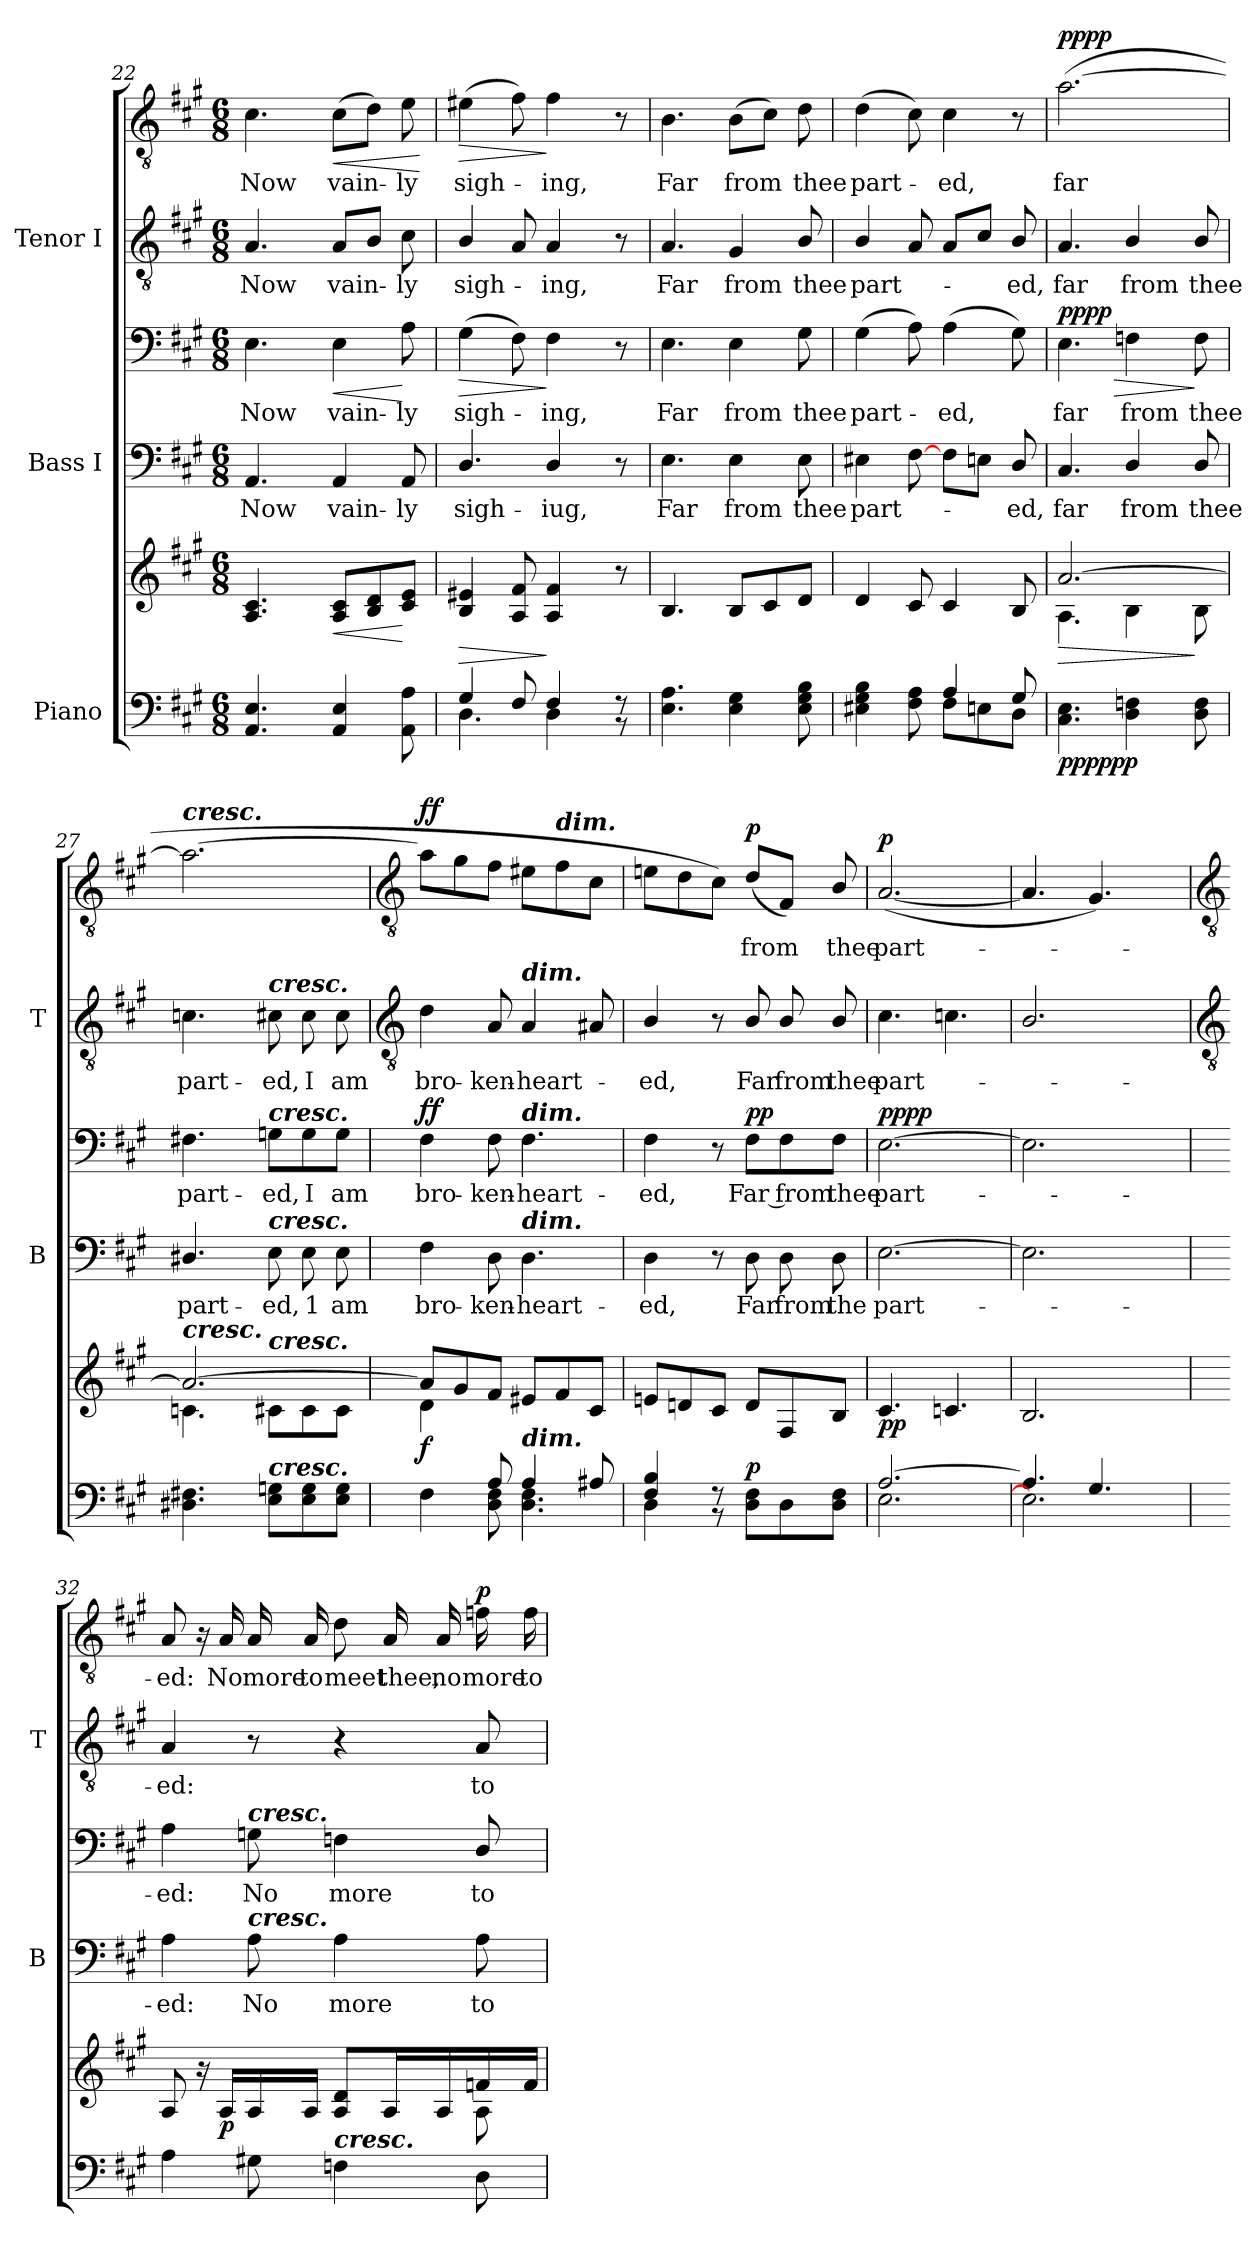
**kern	**kern	**dynam	**kern	**text	**kern	**text	**dynam	**kern	**text	**kern	**text	**dynam
*part3	*part3	*part3	*part2	*part2	*part2	*part2	*part2	*part1	*part1	*part1	*part1	*part1
*staff6	*staff5	*staff5/6	*staff4	*staff4	*staff3	*staff3	*staff3/4	*staff2	*staff2	*staff1	*staff1	*staff1/2
*I"Piano	*	*	*I"Bass I	*	*	*	*	*I"Tenor I	*	*	*	*
*	*	*	*I'B	*	*	*	*	*I'T	*	*	*	*
!!LO:LB:g=z
*clefF4	*clefG2	*	*clefF4	*	*clefF4	*	*	*clefGv2	*	*clefGv2	*	*
*k[f#c#g#]	*k[f#c#g#]	*	*k[f#c#g#]	*	*k[f#c#g#]	*	*	*k[f#c#g#]	*	*k[f#c#g#]	*	*
*A:	*A:	*	*A:	*	*A:	*	*	*A:	*	*A:	*	*
*M6/8	*M6/8	*	*M6/8	*	*M6/8	*	*	*M6/8	*	*M6/8	*	*
=22	=22	=22	=22	=22	=22	=22	=22	=22	=22	=22	=22	=22
*^	*^	*	*	*	*	*	*	*	*	*	*	*
!	!	!	!	!	!	!LO:LY:b	!	!LO:LY:b	!	!	!LO:LY:b	!	!LO:LY:b	!
4.AA/ 4.E/	4ryy	4.A/ 4.c#/	2ryy	.	4.AA	Now	4.E	Now	.	4.A	Now	4.c#	Now	.
.	8ryy	.	.	.	.	.	.	.	.	.	.	.	.	.
!	!	!	!	!LO:HP:b	!	!LO:LY:b	!	!LO:LY:b	!LO:HP:b	!	!LO:LY:b	!	!LO:LY:b	!LO:HP:b
4AA/ 4E/	4ryy	8A/ 8c#/L	.	<	4AA	vain-	4E	vain-	<	8AL	vain-	(>8c#L	vain-	<
.	.	8B/ 8d/	4ryy	.	.	.	.	.	.	8BJ	.	8dJ)	.	.
!	!	!	!	!	!	!LO:LY:b	!	!LO:LY:b	!	!	!LO:LY:b	!	!LO:LY:b	!
8AA\ 8A\	8ryy	8c#/ 8e/J	.	[	8AA	-ly	8A	-ly	[	8c#	ly	8e	ly	.
*v	*v	*	*	*	*	*	*	*	*	*	*	*	*	*
*	*v	*v	*	*	*	*	*	*	*	*	*	*	*
.	.	.	.	.	.	.	.	.	.	.	.	[
=23	=23	=23	=23	=23	=23	=23	=23	=23	=23	=23	=23	=23
*^	*	*	*	*	*	*	*	*	*	*	*	*
!	!	!	!LO:HP:b	!	!LO:LY:b	!	!LO:LY:b	!LO:HP:b	!	!LO:LY:b	!	!LO:LY:b	!LO:HP:b
*	*	*^	*	*	*	*	*	*	*	*	*	*	*
4G#/	4.D\	4B/ 4e#X/	2ryy	>	4.D/	sigh-	(>4G#	sigh-	>	4B/	sigh-	(>4e#X	sigh-	>
8F#/	.	8A/ 8f#/	.	.	.	.	8F#)	.	.	8A	.	8f#)	.	.
!	!	!	!	!	!	!LO:LY:b	!	!LO:LY:b	!	!	!LO:LY:b	!	!LO:LY:b	!
4F#/	4D\	4A/ 4f#/	.	]	4D/	-iug,	4F#	ing,	]	4A	ing,	4f#	ing,	]
.	.	.	4ryy	.	.	.	.	.	.	.	.	.	.	.
8r	8r	8r	.	.	8r	.	8r	.	.	8r	.	8r	.	.
=24	=24	=24	=24	=24	=24	=24	=24	=24	=24	=24	=24	=24	=24	=24
!	!	!	!	!	!	!LO:LY:b	!	!LO:LY:b	!	!	!LO:LY:b	!	!LO:LY:b	!
4.E\ 4.A\	2ryy	4.B/	2ryy	.	4.E	Far	4.E	Far	.	4.A	Far	4.B	Far	.
!	!	!	!	!	!	!LO:LY:b	!	!LO:LY:b	!	!	!LO:LY:b	!	!LO:LY:b	!
4E\ 4G#\	.	8B/L	.	.	4E	from	4E	from	.	4G#	from	(>8BL	from	.
.	4ryy	8c#/	4ryy	.	.	.	.	.	.	.	.	8c#J)	.	.
!	!	!	!	!	!	!LO:LY:b	!	!LO:LY:b	!	!	!LO:LY:b	!	!LO:LY:b	!
8E\ 8G#\ 8B\	.	8d/J	.	.	8E	thee	8G#	thee	.	8B/	thee	8d	thee	.
=25	=25	=25	=25	=25	=25	=25	=25	=25	=25	=25	=25	=25	=25	=25
!	!	!	!	!	!	!LO:LY:b	!	!LO:LY:b	!	!	!LO:LY:b	!	!LO:LY:b	!
4E#X\ 4G#\ 4B\	4ryy	4d/	2ryy	.	4E#X	part-	(>4G#	part-	.	4B/	part-	(>4d	part-	.
8F#\ 8A\	8ryy	8c#/	.	.	[8F#	.	8A)	.	.	8A	.	8c#)	.	.
!	!	!	!	!	!	!	!	!LO:LY:b	!	!	!	!	!LO:LY:b	!
4A/	8F#\L	4c#/	.	.	8F#L	.	(>4A	ed,	.	8A/L	.	4c#	ed,	.
.	8En\	.	4ryy	.	8EnJ	.	.	.	.	8c#/J	.	.	.	.
!	!	!	!	!	!	!LO:LY:b	!	!	!	!	!LO:LY:b	!	!	!
8G#/	8D\J	8B/	.	.	8D/	ed,	8G#)	.	.	8B/	ed,	8r	.	.
=26	=26	=26	=26	=26	=26	=26	=26	=26	=26	=26	=26	=26	=26	=26
!	!	!	!	!LO:HP:b	!	!LO:LY:b	!	!LO:LY:b	!LO:HP:b	!	!LO:LY:b	!	!LO:LY:b	!
!	!	!	!	!LO:DY:n=1:b=2	!	!	!	!	!	!	!	!	!	!
!	!	!	!	!LO:DY:n=2:b	!	!	!	!	!	!	!	!	!	!
!	!	!	!	!LO:DY:n=3:b	!	!	!	!	!LO:DY:n=1:b=2	!	!	!	!	!
!	!	!	!	!	!	!	!	!	!LO:DY:n=2:b	!	!	!	!	!LO:DY:b=2
!	!	!	!	!	!	!	!	!	!	!	!	!	!	!LO:DY:n=1:b
4.C#\ 4.E\	2ryy	[2.a/	4.A\	> pp pp pp	4.C#	far	4.E	far	> pp pp	4.A	far	(>[2.a	far	pp pp
!	!	!	!	!	!	!LO:LY:b	!	!LO:LY:b	!	!	!LO:LY:b	!	!	!
4D\ 4Fn\	.	.	4B\	.	4D/	from	4Fn	from	.	4B/	from	.	.	.
.	4ryy	.	.	.	.	.	.	.	.	.	.	.	.	.
!	!	!	!	!	!	!LO:LY:b	!	!LO:LY:b	!	!	!LO:LY:b	!	!	!
8D\ 8F\	.	.	8B\	]	8D/	thee	8F	thee	]	8B/	thee	.	.	.
=27	=27	=27	=27	=27	=27	=27	=27	=27	=27	=27	=27	=27	=27	=27
!	!	!	!	!	!	!	!	!	!	!	!	!LO:TX:a:Bi:t=cresc.	!	!
!	!	!LO:TX:a:Bi:t=cresc.	!	!	!	!	!	!	!	!	!	!	!	!
!	!	!	!	!	!	!LO:LY:b	!	!LO:LY:b	!	!	!LO:LY:b	!	!	!
4.D#X\ 4.F#X\	4ryy	2.a/_	4.cn\	.	4.D#X/	part-	4.F#X	part-	.	4.cn	part-	2.a_	.	.
.	2ryy	.	.	.	.	.	.	.	.	.	.	.	.	.
!	!	!	!	!	!	!	!	!	!	!LO:TX:a:Bi:t=cresc.	!	!	!	!
!	!	!	!	!	!	!	!LO:TX:a:Bi:t=cresc.	!	!	!	!	!	!	!
!	!	!	!	!	!LO:TX:a:Bi:t=cresc.	!	!	!	!	!	!	!	!	!
!	!	!	!LO:TX:a:Bi:t=cresc.	!	!	!	!	!	!	!	!	!	!	!
!LO:TX:a:Bi:t=cresc.	!	!	!	!	!	!	!	!	!	!	!	!	!	!
!	!	!	!	!	!	!LO:LY:b	!	!LO:LY:b	!	!	!LO:LY:b	!	!	!
8E\ 8Gn\L	.	.	8c#X\L	.	8E	-ed,	8Gn\L	-ed,	.	8c#X	-ed,	.	.	.
!	!	!	!	!	!	!LO:LY:b	!	!LO:LY:b	!	!	!LO:LY:b	!	!	!
8E\ 8G\	.	.	8c#\	.	8E	1	8G\	I	.	8c#	I	.	.	.
!	!	!	!	!	!	!LO:LY:b	!	!LO:LY:b	!	!	!LO:LY:b	!	!	!
8E\ 8G\J	.	.	8c#\J	.	8E	am	8G\J	am	.	8c#	am	.	.	.
!!LO:LB:g=z
=28	=28	=28	=28	=28	=28	=28	=28	=28	=28	=28	=28	=28	=28	=28
*	*	*	*	*	*	*	*	*	*	*clefGv2	*	*clefGv2	*	*
!	!	!	!	!LO:DY:b	!	!LO:LY:b	!	!LO:LY:b	!LO:DY:b=2	!	!LO:LY:b	!	!	!
!	!	!	!	!	!	!	!	!	!LO:DY:n=1:b	!	!	!	!	!LO:DY:b=2
!	!	!	!	!	!	!	!	!	!	!	!	!	!	!LO:DY:n=1:b
4F#\	4ryy	8a/L]	4d\	f	4F#	-bro-	4F#	bro-	f f	4d	bro-	8aL]	.	f f
.	.	8g#/	.	.	.	.	.	.	.	.	.	8g#	.	.
!	!	!	!	!	!	!LO:LY:b	!	!LO:LY:b	!	!	!LO:LY:b	!	!	!
8A/	8D\ 8F#\	8f#/J	4ryy	.	8D	-ken-	8F#	-ken-	.	8A	-ken-	8f#J	.	.
!	!	!	!	!	!	!	!	!	!	!LO:TX:a:Bi:t=dim.	!	!	!	!
!	!	!	!	!	!	!	!LO:TX:a:Bi:t=dim.	!	!	!	!	!	!	!
!	!	!	!	!	!LO:TX:a:Bi:t=dim.	!	!	!	!	!	!	!	!	!
!LO:TX:a:Bi:t=dim.	!	!	!	!	!	!	!	!	!	!	!	!	!	!
!	!	!	!	!	!	!LO:LY:b	!	!LO:LY:b	!	!	!LO:LY:b	!	!	!
4A/	4.D\ 4.F#\	8e#X/L	.	.	4.D	-heart-	4.F#	-heart-	.	4A	-heart-	8e#XL	.	.
!	!	!	!	!	!	!	!	!	!	!	!	!LO:TX:a:Bi:t=dim.	!	!
.	.	8f#/	4ryy	.	.	.	.	.	.	.	.	8f#	.	.
8A#X/	.	8c#/J	.	.	.	.	.	.	.	8A#X	.	8c#J	.	.
=29	=29	=29	=29	=29	=29	=29	=29	=29	=29	=29	=29	=29	=29	=29
!	!	!	!	!	!	!LO:LY:b	!	!LO:LY:b	!	!	!LO:LY:b	!	!	!
4F#/ 4B/	4D\	8en/L	2.ryy	.	4D\	ed,	4F#	-ed,	.	4B/	ed,	8enL	.	.
.	.	8dn/	.	.	.	.	.	.	.	.	.	8d	.	.
8r	8r	8c#/J	.	.	8r	.	8r	.	.	8r	.	8c#J)	.	.
!	!	!	!	!LO:DY:b	!	!LO:LY:b	!	!LO:LY:b	!LO:DY:b=2	!	!LO:LY:b	!	!LO:LY:b	!
!	!	!	!	!	!	!	!	!	!LO:DY:n=1:b	!	!	!	!	!LO:DY:b=2
8D\ 8F#\L	8ryy	8d/L	.	p	8D\	Far	8F#\L	Far from	p p	8B/	Far	(<8dL	from	p
!	!	!	!	!	!	!LO:LY:b	!	!	!	!	!LO:LY:b	!	!	!
8D\	4ryy	8F#/	.	.	8D\	from	8F#\	.	.	8B/	from	8F#J)	.	.
!	!	!	!	!	!	!LO:LY:b	!	!LO:LY:b	!	!	!LO:LY:b	!	!LO:LY:b	!
8D\ 8F#\J	.	8B/J	.	.	8D\	the	8F#\J	thee	.	8B/	thee	8B/	thee	.
=30	=30	=30	=30	=30	=30	=30	=30	=30	=30	=30	=30	=30	=30	=30
!	!	!	!	!LO:DY:b	!	!LO:LY:b	!	!LO:LY:b	!LO:DY:b=2	!	!LO:LY:b	!	!LO:LY:b	!
!	!	!	!	!	!	!	!	!	!LO:DY:n=1:b	!	!	!	!	!LO:DY:b
[2.A/	2.E\	4.c#/	2.ryy	pp	[2.E	part-	[2.E	part-	pp pp	4.c#	part-	(<[2.A	part-	p
.	.	4.cn/	.	.	.	.	.	.	.	4.cn	.	.	.	.
=31	=31	=31	=31	=31	=31	=31	=31	=31	=31	=31	=31	=31	=31	=31
4.A/]	2.E\]	2.B/	2ryy	.	2.E]	.	2.E]	.	.	2.B/	.	4.A]	.	.
4.G#/	.	.	.	.	.	.	.	.	.	.	.	4.G#)	.	.
.	.	.	8ryy	.	.	.	.	.	.	.	.	.	.	.
.	.	.	8ryy	.	.	.	.	.	.	.	.	.	.	.
*v	*v	*	*	*	*	*	*	*	*	*	*	*	*	*
!!LO:LB:g=z
=32	=32	=32	=32	=32	=32	=32	=32	=32	=32	=32	=32	=32	=32
*	*	*	*	*	*	*	*	*	*clefGv2	*	*clefGv2	*	*
!	!	!	!	!	!LO:LY:b	!	!LO:LY:b	!	!	!LO:LY:b	!	!LO:LY:b	!
4A\	8A/	2ryy	.	4A	ed:	4A	ed:	.	4A	ed:	8A	ed:	.
.	16r	.	.	.	.	.	.	.	.	.	16r	.	.
!	!	!	!LO:DY:b	!	!	!	!	!	!	!	!	!LO:LY:b	!
.	16A/LL	.	p	.	.	.	.	.	.	.	16A	No	.
!	!	!	!	!	!	!LO:TX:a:Bi:t=cresc.	!	!	!	!	!	!	!
!	!	!	!	!LO:TX:a:Bi:t=cresc.	!	!	!	!	!	!	!	!	!
!	!	!	!	!	!LO:LY:b	!	!LO:LY:b	!	!	!	!	!LO:LY:b	!
8G#X\	16A/	.	.	8A	No	8Gn	No	.	8r	.	16A	more	.
!	!	!	!	!	!	!	!	!	!	!	!	!LO:LY:b	!
.	16A/JJ	.	.	.	.	.	.	.	.	.	16A	to	.
!LO:TX:a:Bi:t=cresc.	!	!	!	!	!	!	!	!	!	!	!	!	!
!	!	!	!	!	!LO:LY:b	!	!LO:LY:b	!	!	!	!	!LO:LY:b	!
4Fn\	8A/ 8d/L	.	.	4A	more	4Fn	more	.	4r	.	8d	meet	.
!	!	!	!	!	!	!	!	!	!	!	!	!LO:LY:b	!
.	16A/L	8ryy	.	.	.	.	.	.	.	.	16A	thee,	.
!	!	!	!	!	!	!	!	!	!	!	!	!LO:LY:b	!
.	16A/	.	.	.	.	.	.	.	.	.	16A	no	.
!	!	!	!	!	!LO:LY:b	!	!LO:LY:b	!	!	!LO:LY:b	!	!LO:LY:b	!LO:DY:b=2
8D\	16fn/	8A\	.	8A	to	8D/	to	.	8A	to	16fn	more	p
!	!	!	!	!	!	!	!	!	!	!	!	!LO:LY:b	!
.	16f/JJ	.	.	.	.	.	.	.	.	.	16f	to	.
*	*v	*v	*	*	*	*	*	*	*	*	*	*	*
=	=	=	=	=	=	=	=	=	=	=	=	=
*-	*-	*-	*-	*-	*-	*-	*-	*-	*-	*-	*-	*-
